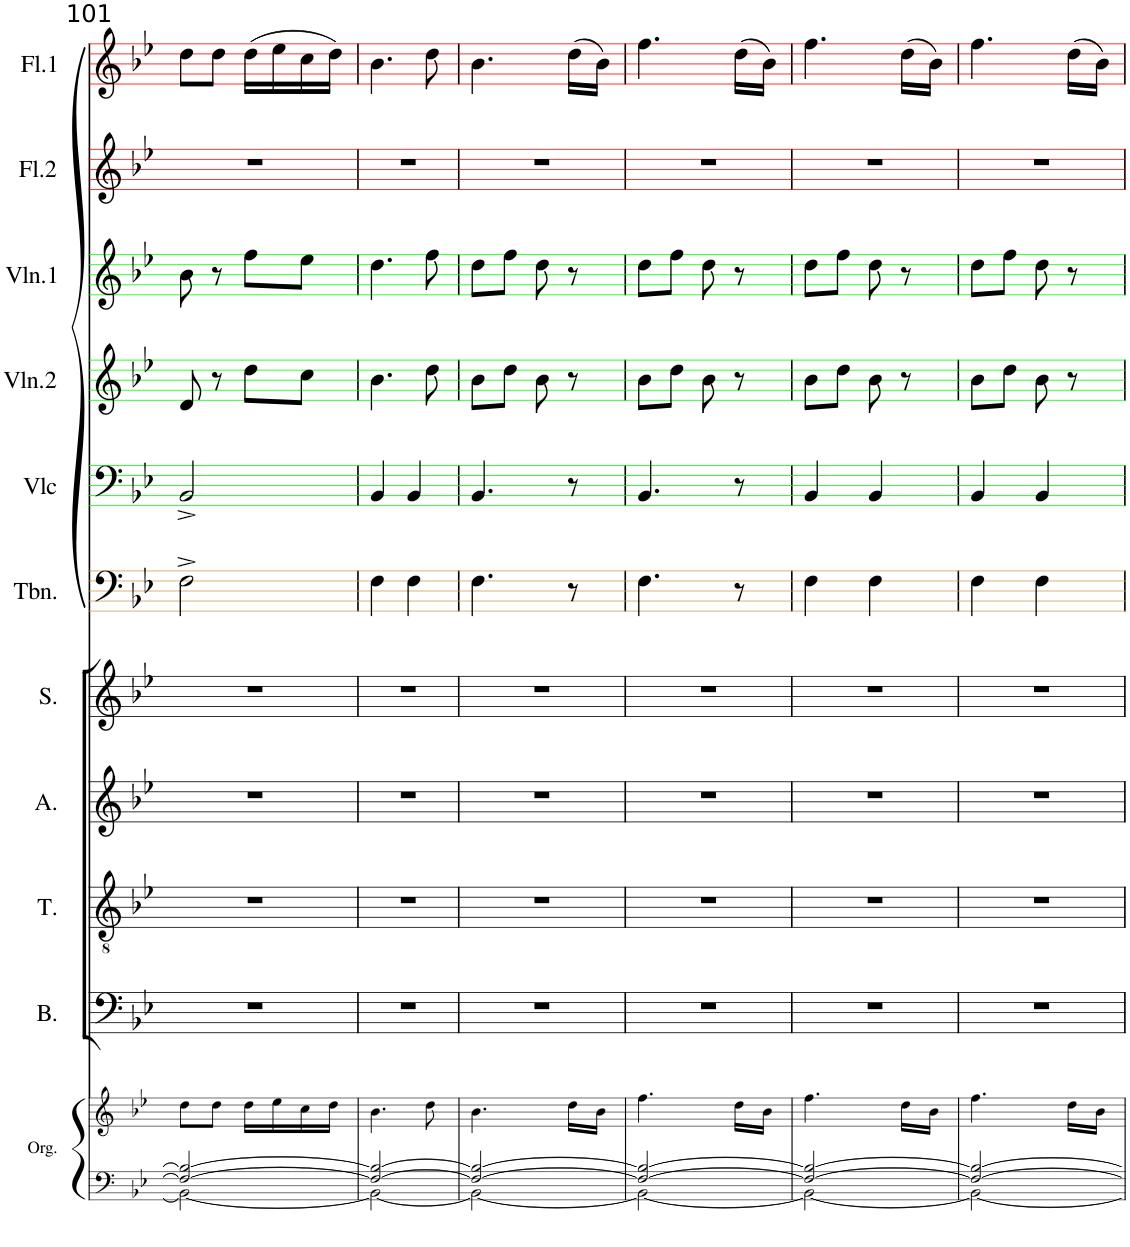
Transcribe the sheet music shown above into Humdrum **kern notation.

**kern	**kern	**kern	**kern	**kern	**kern	**kern	**kern	**kern	**kern	**kern	**kern
*part11	*part11	*part10	*part9	*part8	*part7	*part6	*part5	*part4	*part3	*part2	*part1
*staff12	*staff11	*staff10	*staff9	*staff8	*staff7	*staff6	*staff5	*staff4	*staff3	*staff2	*staff1
*I"Orgue	*	*I"Bass	*I"Ténor	*I"Alto	*I"Soprano	*I"Trombone	*I"Violoncelle	*I"Violon 2	*I"Violon 1	*I"Flûte 2	*I"Flûte 1
*I'Org.	*	*I'B.	*I'T.	*I'A.	*I'S.	*I'Tbn.	*I'Vlc	*I'Vln.2	*I'Vln.1	*I'Fl.2	*I'Fl.1
!!LO:PB:g=z
*clefF4	*clefG2	*clefF4	*clefGv2	*clefG2	*clefG2	*clefF4	*clefF4	*clefG2	*clefG2	*clefG2	*clefG2
*k[b-e-]	*k[b-e-]	*k[b-e-]	*k[b-e-]	*k[b-e-]	*k[b-e-]	*k[b-e-]	*k[b-e-]	*k[b-e-]	*k[b-e-]	*k[b-e-]	*k[b-e-]
*M2/4	*M2/4	*M2/4	*M2/4	*M2/4	*M2/4	*M2/4	*M2/4	*M2/4	*M2/4	*M2/4	*M2/4
=101	=101	=101	=101	=101	=101	=101	=101	=101	=101	=101	=101
*^	*	*	*	*	*	*	*	*	*	*	*
2F/_ 2B-/_	2BB-\_	8dd\L	2r	2r	2r	2r	2F^\	2BB-^/	8d/	8b-\	2r	8dd\L
.	.	8dd\J	.	.	.	.	.	.	8r	8r	.	8dd\J
.	.	16dd\LL	.	.	.	.	.	.	8dd\L	8ff\L	.	(16dd\LL
.	.	16ee-\	.	.	.	.	.	.	.	.	.	16ee-\
.	.	16cc\	.	.	.	.	.	.	8cc\J	8ee-\J	.	16cc\
.	.	16dd\JJ	.	.	.	.	.	.	.	.	.	16dd\JJ)
=102	=102	=102	=102	=102	=102	=102	=102	=102	=102	=102	=102	=102
2F/_ 2B-/_	2BB-\_	4.b-\	2r	2r	2r	2r	4F\	4BB-/	4.b-\	4.dd\	2r	4.b-\
.	.	.	.	.	.	.	4F\	4BB-/	.	.	.	.
.	.	8dd\	.	.	.	.	.	.	8dd\	8ff\	.	8dd\
=103	=103	=103	=103	=103	=103	=103	=103	=103	=103	=103	=103	=103
2F/_ 2B-/_	2BB-\_	4.b-\	2r	2r	2r	2r	4.F\	4.BB-/	8b-\L	8dd\L	2r	4.b-\
.	.	.	.	.	.	.	.	.	8dd\J	8ff\J	.	.
.	.	.	.	.	.	.	.	.	8b-\	8dd\	.	.
.	.	16dd\LL	.	.	.	.	8r	8r	8r	8r	.	(16dd\LL
.	.	16b-\JJ	.	.	.	.	.	.	.	.	.	16b-\JJ)
=104	=104	=104	=104	=104	=104	=104	=104	=104	=104	=104	=104	=104
2F/_ 2B-/_	2BB-\_	4.ff\	2r	2r	2r	2r	4.F\	4.BB-/	8b-\L	8dd\L	2r	4.ff\
.	.	.	.	.	.	.	.	.	8dd\J	8ff\J	.	.
.	.	.	.	.	.	.	.	.	8b-\	8dd\	.	.
.	.	16dd\LL	.	.	.	.	8r	8r	8r	8r	.	(16dd\LL
.	.	16b-\JJ	.	.	.	.	.	.	.	.	.	16b-\JJ)
=105	=105	=105	=105	=105	=105	=105	=105	=105	=105	=105	=105	=105
2F/_ 2B-/_	2BB-\_	4.ff\	2r	2r	2r	2r	4F\	4BB-/	8b-\L	8dd\L	2r	4.ff\
.	.	.	.	.	.	.	.	.	8dd\J	8ff\J	.	.
.	.	.	.	.	.	.	4F\	4BB-/	8b-\	8dd\	.	.
.	.	16dd\LL	.	.	.	.	.	.	8r	8r	.	(16dd\LL
.	.	16b-\JJ	.	.	.	.	.	.	.	.	.	16b-\JJ)
=106	=106	=106	=106	=106	=106	=106	=106	=106	=106	=106	=106	=106
2F/_ 2B-/_	2BB-\_	4.ff\	2r	2r	2r	2r	4F\	4BB-/	8b-\L	8dd\L	2r	4.ff\
.	.	.	.	.	.	.	.	.	8dd\J	8ff\J	.	.
.	.	.	.	.	.	.	4F\	4BB-/	8b-\	8dd\	.	.
.	.	16dd\LL	.	.	.	.	.	.	8r	8r	.	(16dd\LL
.	.	16b-\JJ	.	.	.	.	.	.	.	.	.	16b-\JJ)
*v	*v	*	*	*	*	*	*	*	*	*	*	*
=	=	=	=	=	=	=	=	=	=	=	=
*-	*-	*-	*-	*-	*-	*-	*-	*-	*-	*-	*-
